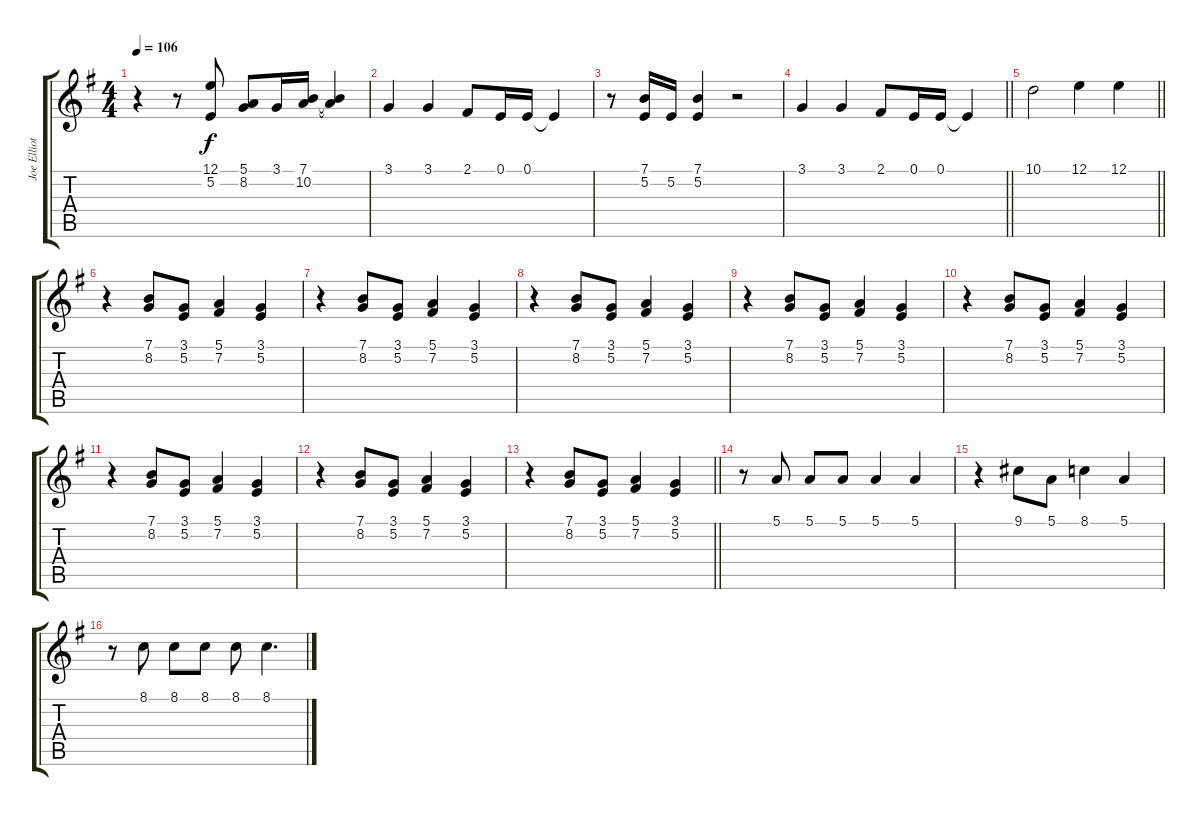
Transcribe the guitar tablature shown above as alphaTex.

\track ("Joe Elliott" "Joe Elliot") {instrument lead1square}
\staff {score tabs}
\tuning (E4 B3 G3 D3 A2 E2) {hide}
\ts (4 4)
\tempo 106
\clef g2
\ks eminor
r.4{dy f} r.8 (12.1 5.2).8 (5.1 8.2).8 3.1.16 (7.1 10.2).16 (7.1{t} 10.2{t}).4 |
3.1.4 3.1.4 2.1.8 0.1.16 0.1.16 0.1{t}.4 |
r.8 (7.1 5.2).16 5.2.16 (7.1 5.2).4 r.2 |
\barLineRight lightlight
3.1.4 3.1.4 2.1.8 0.1.16 0.1.16 0.1{t}.4 |
\barLineRight lightlight
10.1.2 12.1.4 12.1.4 |
r.4 (7.1 8.2).8 (3.1 5.2).8 (5.1 7.2).4 (3.1 5.2).4 |
r.4 (7.1 8.2).8 (3.1 5.2).8 (5.1 7.2).4 (3.1 5.2).4 |
r.4 (7.1 8.2).8 (3.1 5.2).8 (5.1 7.2).4 (3.1 5.2).4 |
r.4 (7.1 8.2).8 (3.1 5.2).8 (5.1 7.2).4 (3.1 5.2).4 |
r.4 (7.1 8.2).8 (3.1 5.2).8 (5.1 7.2).4 (3.1 5.2).4 |
r.4 (7.1 8.2).8 (3.1 5.2).8 (5.1 7.2).4 (3.1 5.2).4 |
r.4 (7.1 8.2).8 (3.1 5.2).8 (5.1 7.2).4 (3.1 5.2).4 |
\barLineRight lightlight
r.4 (7.1 8.2).8 (3.1 5.2).8 (5.1 7.2).4 (3.1 5.2).4 |
r.8 5.1.8 5.1.8 5.1.8 5.1.4 5.1.4 |
r.4 9.1.8 5.1.8 8.1.4 5.1.4 |
r.8 8.1.8 8.1.8 8.1.8 8.1.8 8.1.4{d}
